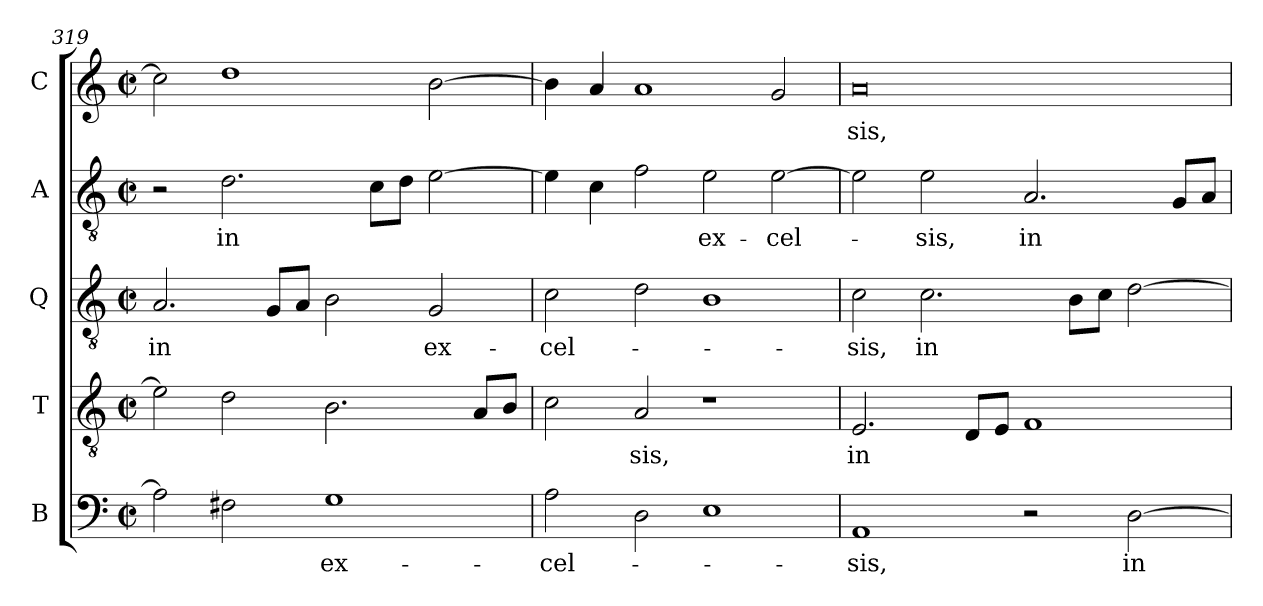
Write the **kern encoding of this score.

**kern	**text	**kern	**text	**kern	**text	**kern	**text	**kern	**text
*part5	*part5	*part4	*part4	*part3	*part3	*part2	*part2	*part1	*part1
*staff5	*staff5	*staff4	*staff4	*staff3	*staff3	*staff2	*staff2	*staff1	*staff1
*I"B	*	*I"T	*	*I"Q	*	*I"A	*	*I"C	*
*I'B	*	*I'T	*	*I'Q	*	*I'A	*	*I'C	*
!!LO:LB:g=z
*clefF4	*	*clefGv2	*	*clefGv2	*	*clefGv2	*	*clefG2	*
*M2/2	*	*M2/2	*	*M2/2	*	*M2/2	*	*M2/2	*
*met(c|)	*	*met(c|)	*	*met(c|)	*	*met(c|)	*	*met(c|)	*
=319	=319	=319	=319	=319	=319	=319	=319	=319	=319
!	!	!	!	!	!LO:LY:b:cj	!	!	!	!
2A\]	.	2e\]	.	2.A/	in	2r	.	2cc\]	.
!	!	!	!	!	!	!	!LO:LY:b:cj	!	!
2F#X\	.	2d\	.	.	.	2.d\	in	1dd	.
.	.	.	.	8G/L	.	.	.	.	.
.	.	.	.	8A/J	.	.	.	.	.
!	!LO:LY:b:cj	!	!	!	!	!	!	!	!
1G	ex-	2.B\	.	2B\	.	.	.	.	.
.	.	.	.	.	.	8c\L	.	.	.
.	.	.	.	.	.	8d\J	.	.	.
!	!	!	!	!	!LO:LY:b:cj	!	!	!	!
.	.	.	.	2G/	ex-	[>2e\	.	[>2b\	.
.	.	8A/L	.	.	.	.	.	.	.
.	.	8B/J	.	.	.	.	.	.	.
=320	=320	=320	=320	=320	=320	=320	=320	=320	=320
!	!LO:LY:b:cj	!	!	!	!LO:LY:b:cj	!	!	!	!
2A\	-cel-	2c\	.	2c\	-cel-	4e\]	.	4b\]	.
.	.	.	.	.	.	4c\	.	4a/	.
!	!	!	!LO:LY:b:cj	!	!	!	!	!	!
2D\	.	2A/	-sis,	2d\	.	2f\	.	1a	.
!	!	!	!	!	!	!	!LO:LY:b:cj	!	!
1E	.	1r	.	1B	.	2e\	ex-	.	.
!	!	!	!	!	!	!	!LO:LY:b:cj	!	!
.	.	.	.	.	.	[>2e\	-cel-	2g/	.
=321	=321	=321	=321	=321	=321	=321	=321	=321	=321
!	!LO:LY:b:cj	!	!LO:LY:b:cj	!	!LO:LY:b:cj	!	!	!	!LO:LY:b:cj
1AA	-sis,	2.E/	in	2c\	-sis,	2e\]	.	0a	-sis,
!	!	!	!	!	!LO:LY:b:cj	!	!LO:LY:b:cj	!	!
.	.	.	.	2.c\	in	2e\	-sis,	.	.
.	.	8D/L	.	.	.	.	.	.	.
.	.	8E/J	.	.	.	.	.	.	.
!	!	!	!	!	!	!	!LO:LY:b:cj	!	!
2r	.	1F	.	.	.	2.A/	in	.	.
.	.	.	.	8B\L	.	.	.	.	.
.	.	.	.	8c\J	.	.	.	.	.
!	!LO:LY:b:cj	!	!	!	!	!	!	!	!
[>2D\	in	.	.	[>2d\	.	.	.	.	.
.	.	.	.	.	.	8G/L	.	.	.
.	.	.	.	.	.	8A/J	.	.	.
=	=	=	=	=	=	=	=	=	=
*-	*-	*-	*-	*-	*-	*-	*-	*-	*-
